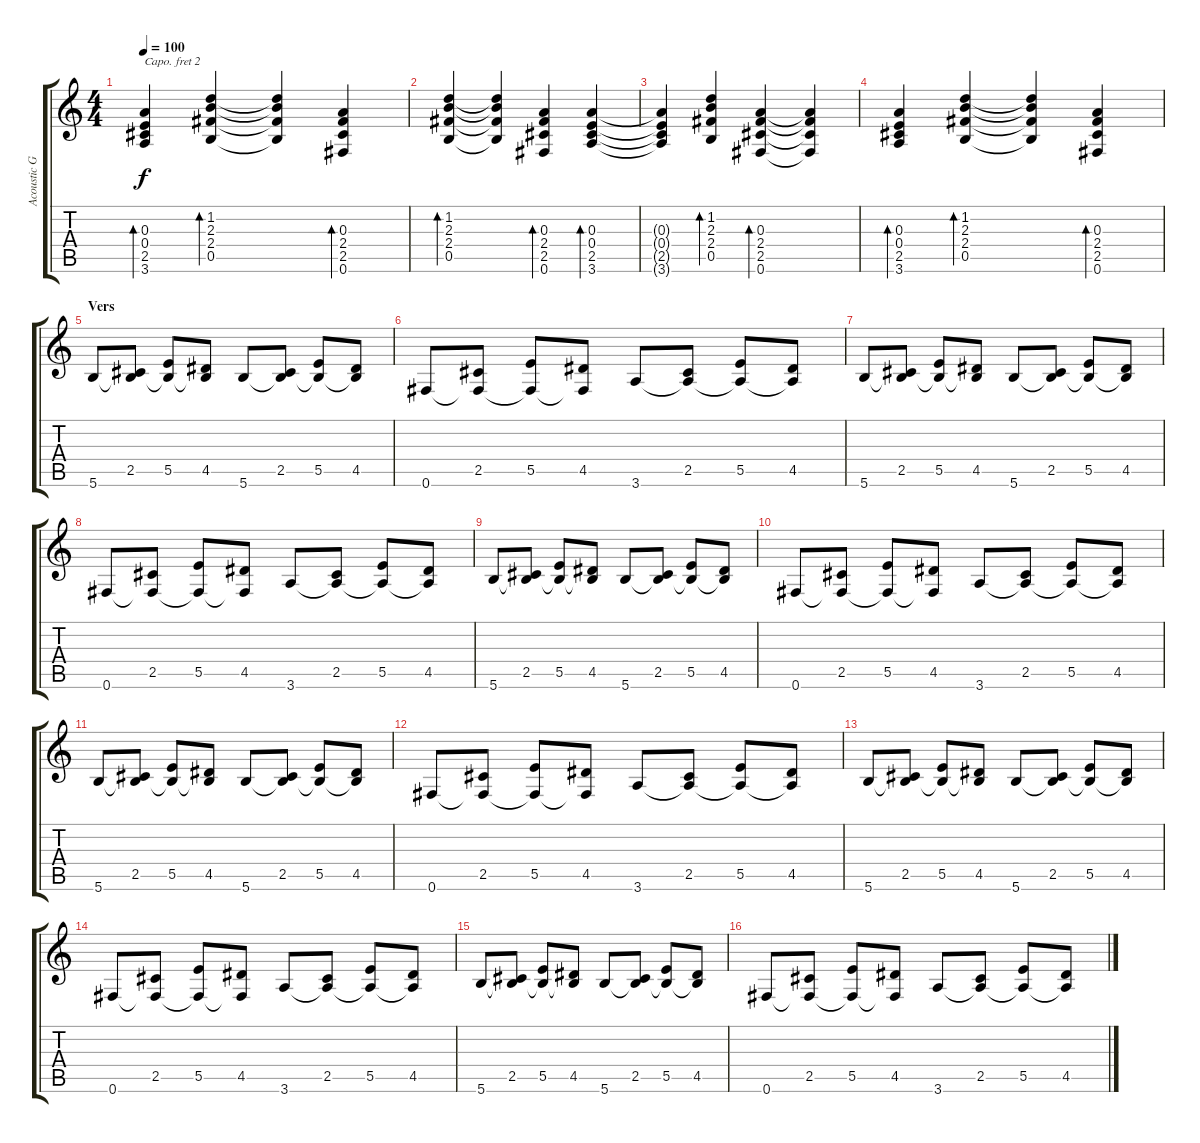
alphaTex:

\track ("Acoustic Guitar 1" "Acoustic G") {instrument acousticguitarsteel}
\staff {score tabs}
\capo 2
\tuning (E4 B3 G3 D3 A2 E2) {hide}
\ts (4 4)
\tempo 100
\clef g2
\ks c
(0.3 0.4 2.5 3.6).4{bd 120 dy f} (1.2 2.3 2.4 0.5).4{bd 120} (1.2{t} 2.3{t} 2.4{t} 0.5{t}).4 (0.3 2.4 2.5 0.6).4{bd 120} |
(1.2 2.3 2.4 0.5).4{bd 120} (1.2{t} 2.3{t} 2.4{t} 0.5{t}).4 (0.3 2.4 2.5 0.6).4{bd 120} (0.3 0.4 2.5 3.6).4{bd 120} |
(0.3{t} 0.4{t} 2.5{t} 3.6{t}).4 (1.2 2.3 2.4 0.5).4{bd 120} (0.3 2.4 2.5 0.6).4{bd 120} (0.3{t} 2.4{t} 2.5{t} 0.6{t}).4 |
(0.3 0.4 2.5 3.6).4{bd 120} (1.2 2.3 2.4 0.5).4{bd 120} (1.2{t} 2.3{t} 2.4{t} 0.5{t}).4 (0.3 2.4 2.5 0.6).4{bd 120} |
\section ("" "Vers")
5.6.8 (2.5 5.6{t}).8 (5.5 5.6{t}).8 (4.5 5.6{t}).8 5.6.8 (2.5 5.6{t}).8 (5.5 5.6{t}).8 (4.5 5.6{t}).8 |
0.6.8 (2.5 0.6{t}).8 (5.5 0.6{t}).8 (4.5 0.6{t}).8 3.6.8 (2.5 3.6{t}).8 (5.5 3.6{t}).8 (4.5 3.6{t}).8 |
5.6.8 (2.5 5.6{t}).8 (5.5 5.6{t}).8 (4.5 5.6{t}).8 5.6.8 (2.5 5.6{t}).8 (5.5 5.6{t}).8 (4.5 5.6{t}).8 |
0.6.8 (2.5 0.6{t}).8 (5.5 0.6{t}).8 (4.5 0.6{t}).8 3.6.8 (2.5 3.6{t}).8 (5.5 3.6{t}).8 (4.5 3.6{t}).8 |
5.6.8 (2.5 5.6{t}).8 (5.5 5.6{t}).8 (4.5 5.6{t}).8 5.6.8 (2.5 5.6{t}).8 (5.5 5.6{t}).8 (4.5 5.6{t}).8 |
0.6.8 (2.5 0.6{t}).8 (5.5 0.6{t}).8 (4.5 0.6{t}).8 3.6.8 (2.5 3.6{t}).8 (5.5 3.6{t}).8 (4.5 3.6{t}).8 |
5.6.8 (2.5 5.6{t}).8 (5.5 5.6{t}).8 (4.5 5.6{t}).8 5.6.8 (2.5 5.6{t}).8 (5.5 5.6{t}).8 (4.5 5.6{t}).8 |
0.6.8 (2.5 0.6{t}).8 (5.5 0.6{t}).8 (4.5 0.6{t}).8 3.6.8 (2.5 3.6{t}).8 (5.5 3.6{t}).8 (4.5 3.6{t}).8 |
5.6.8 (2.5 5.6{t}).8 (5.5 5.6{t}).8 (4.5 5.6{t}).8 5.6.8 (2.5 5.6{t}).8 (5.5 5.6{t}).8 (4.5 5.6{t}).8 |
0.6.8 (2.5 0.6{t}).8 (5.5 0.6{t}).8 (4.5 0.6{t}).8 3.6.8 (2.5 3.6{t}).8 (5.5 3.6{t}).8 (4.5 3.6{t}).8 |
5.6.8 (2.5 5.6{t}).8 (5.5 5.6{t}).8 (4.5 5.6{t}).8 5.6.8 (2.5 5.6{t}).8 (5.5 5.6{t}).8 (4.5 5.6{t}).8 |
0.6.8 (2.5 0.6{t}).8 (5.5 0.6{t}).8 (4.5 0.6{t}).8 3.6.8 (2.5 3.6{t}).8 (5.5 3.6{t}).8 (4.5 3.6{t}).8
